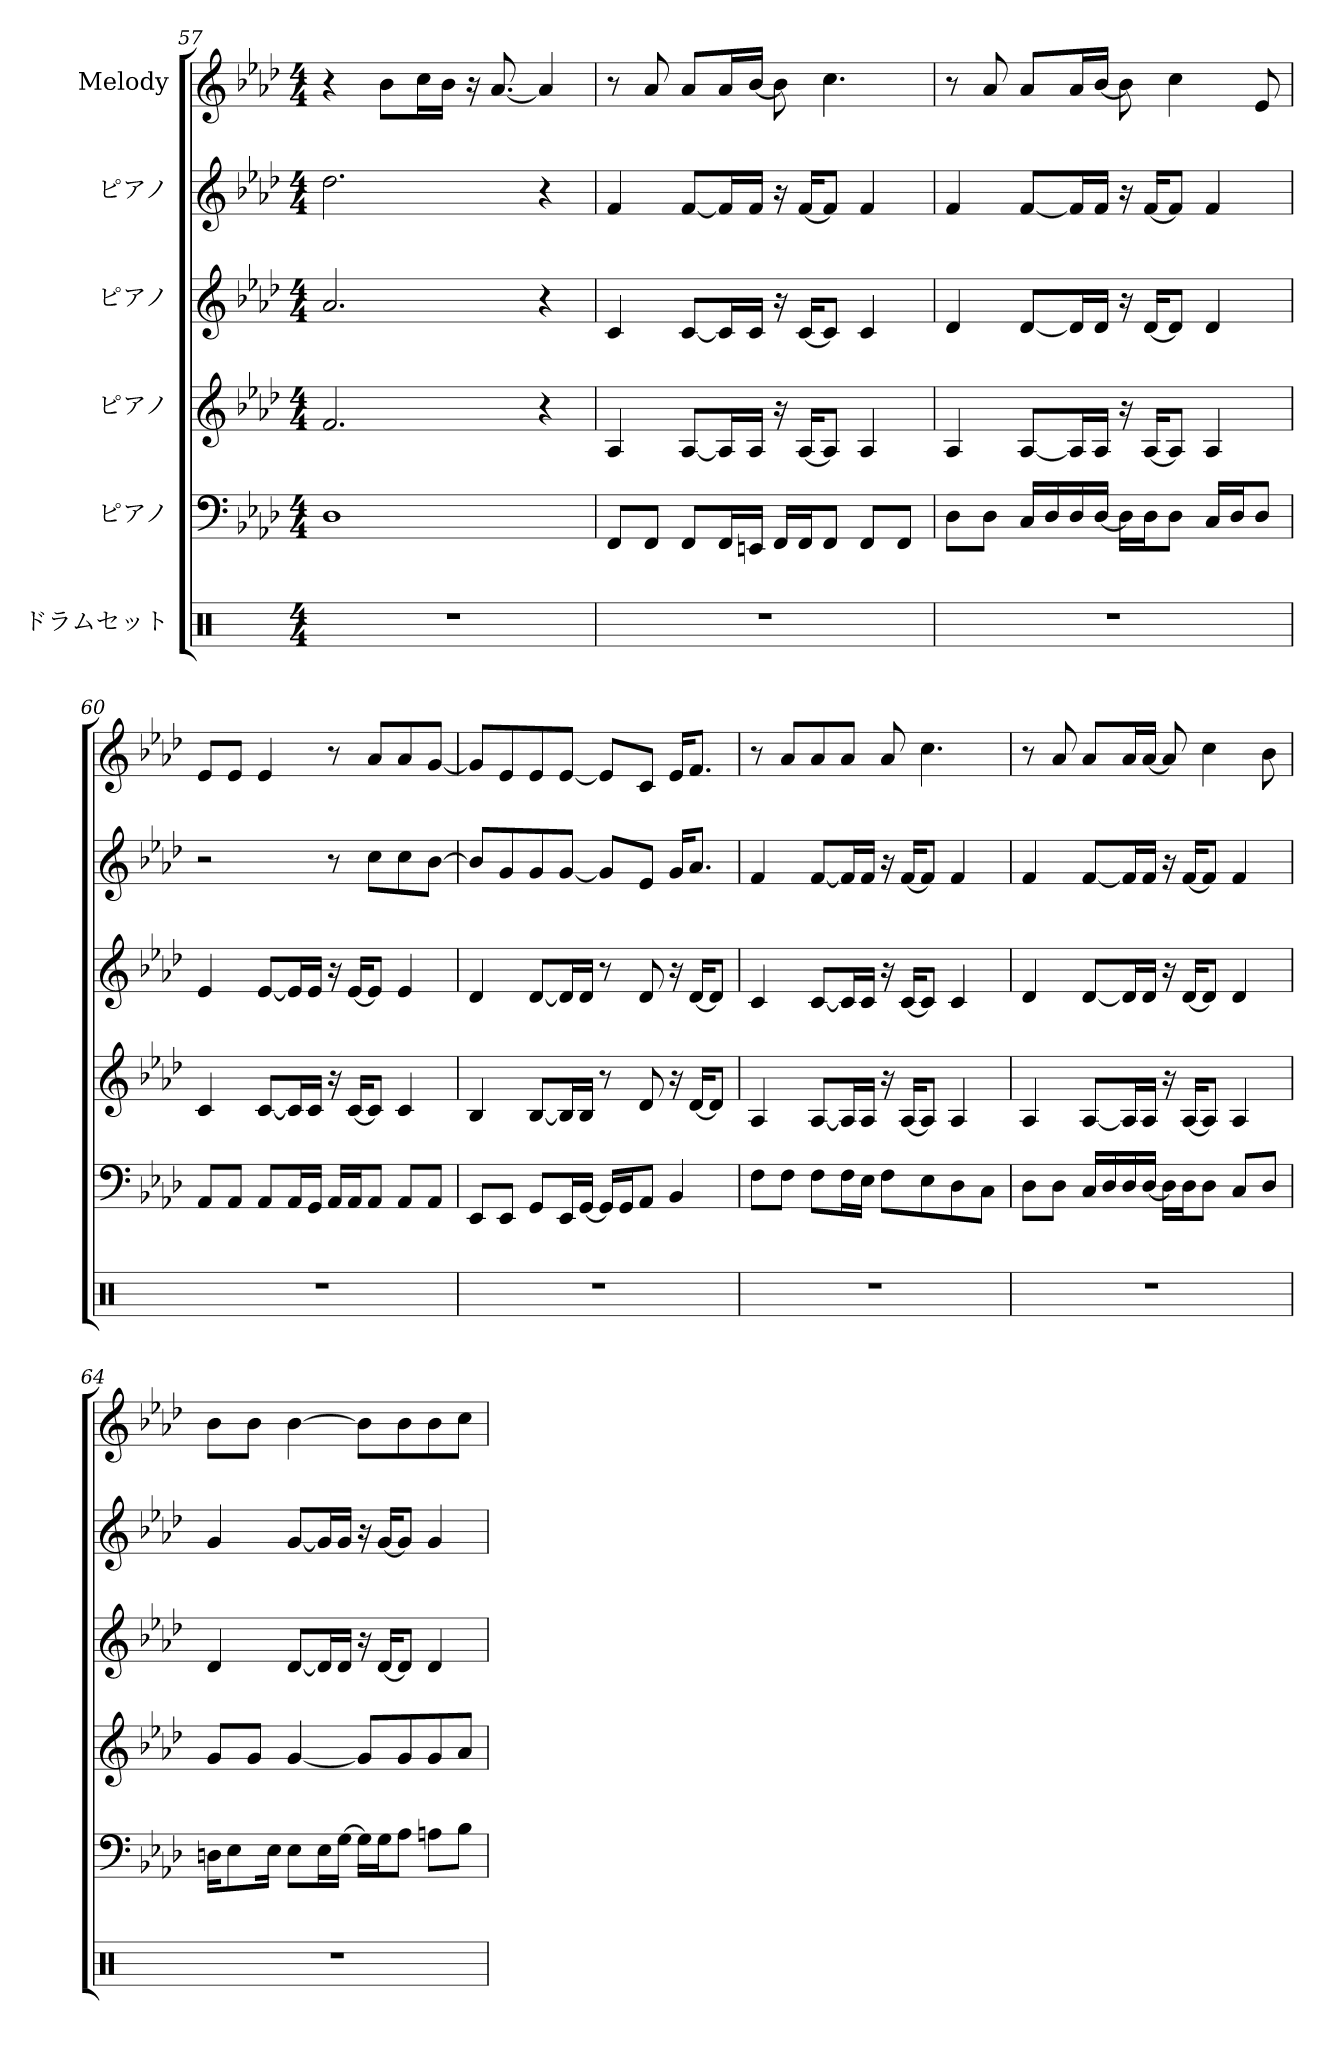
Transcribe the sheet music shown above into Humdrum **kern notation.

**kern	**kern	**kern	**kern	**kern	**kern
*part6	*part5	*part4	*part3	*part2	*part1
*staff6	*staff5	*staff4	*staff3	*staff2	*staff1
*I"ドラムセット	*I"ピアノ	*I"ピアノ	*I"ピアノ	*I"ピアノ	*I"Melody
*clefX	*clefF4	*clefG2	*clefG2	*clefG2	*clefG2
*k[]	*k[b-e-a-d-]	*k[b-e-a-d-]	*k[b-e-a-d-]	*k[b-e-a-d-]	*k[b-e-a-d-]
*M4/4	*M4/4	*M4/4	*M4/4	*M4/4	*M4/4
=57	=57	=57	=57	=57	=57
1r	1D-	2.f	2.a-	2.dd-	4r
.	.	.	.	.	8b-L
.	.	.	.	.	16ccL
.	.	.	.	.	16b-JJ
.	.	.	.	.	16r
.	.	.	.	.	[8.a-
.	.	4r	4r	4r	4a-]
=58	=58	=58	=58	=58	=58
1r	8FFL	4A-	4c	4f	8r
.	8FFJ	.	.	.	8a-
.	8FFL	[8A-L	[8cL	[8fL	8a-L
.	16FFL	16A-L]	16cL]	16fL]	16a-L
.	16EEnJJ	16A-JJ	16cJJ	16fJJ	[16b-JJ
.	16FFLL	16r	16r	16r	8b-]
.	16FFJ	[16A-KL	[16cKL	[16fKL	.
.	8FFJ	8A-J]	8cJ]	8fJ]	4.cc
.	8FFL	4A-	4c	4f	.
.	8FFJ	.	.	.	.
=59	=59	=59	=59	=59	=59
1r	8D-L	4A-	4d-	4f	8r
.	8D-J	.	.	.	8a-
.	16CLL	[8A-L	[8d-L	[8fL	8a-L
.	16D-	.	.	.	.
.	16D-	16A-L]	16d-L]	16fL]	16a-L
.	[16D-JJ	16A-JJ	16d-JJ	16fJJ	[16b-JJ
.	16D-LL]	16r	16r	16r	8b-]
.	16D-J	[16A-KL	[16d-KL	[16fKL	.
.	8D-J	8A-J]	8d-J]	8fJ]	4cc
.	16CLL	4A-	4d-	4f	.
.	16D-J	.	.	.	.
.	8D-J	.	.	.	8e-
=60	=60	=60	=60	=60	=60
1r	8AA-L	4c	4e-	2r	8e-L
.	8AA-J	.	.	.	8e-J
.	8AA-L	[8cL	[8e-L	.	4e-
.	16AA-L	16cL]	16e-L]	.	.
.	16GGJJ	16cJJ	16e-JJ	.	.
.	16AA-LL	16r	16r	8r	8r
.	16AA-J	[16cKL	[16e-KL	.	.
.	8AA-J	8cJ]	8e-J]	8ccL	8a-L
.	8AA-L	4c	4e-	8cc	8a-
.	8AA-J	.	.	[8b-J	[8gJ
=61	=61	=61	=61	=61	=61
1r	8EE-L	4B-	4d-	8b-L]	8gL]
.	8EE-J	.	.	8g	8e-
.	8GGL	[8B-L	[8d-L	8g	8e-
.	16EE-L	16B-L]	16d-L]	[8gJ	[8e-J
.	[16GGJJ	16B-JJ	16d-JJ	.	.
.	16GGLL]	8r	8r	8gL]	8e-L]
.	16GGJ	.	.	.	.
.	8AA-J	8d-	8d-	8e-J	8cJ
.	4BB-	16r	16r	16gKL	16e-KL
.	.	[16d-KL	[16d-KL	8.a-J	8.fJ
.	.	8d-J]	8d-J]	.	.
=62	=62	=62	=62	=62	=62
1r	8FL	4A-	4c	4f	8r
.	8FJ	.	.	.	8a-L
.	8FL	[8A-L	[8cL	[8fL	8a-
.	16FL	16A-L]	16cL]	16fL]	8a-J
.	16E-JJ	16A-JJ	16cJJ	16fJJ	.
.	8FL	16r	16r	16r	8a-
.	.	[16A-KL	[16cKL	[16fKL	.
.	8E-	8A-J]	8cJ]	8fJ]	4.cc
.	8D-	4A-	4c	4f	.
.	8CJ	.	.	.	.
=63	=63	=63	=63	=63	=63
1r	8D-L	4A-	4d-	4f	8r
.	8D-J	.	.	.	8a-
.	16CLL	[8A-L	[8d-L	[8fL	8a-L
.	16D-	.	.	.	.
.	16D-	16A-L]	16d-L]	16fL]	16a-L
.	[16D-JJ	16A-JJ	16d-JJ	16fJJ	[16a-JJ
.	16D-LL]	16r	16r	16r	8a-]
.	16D-J	[16A-KL	[16d-KL	[16fKL	.
.	8D-J	8A-J]	8d-J]	8fJ]	4cc
.	8CL	4A-	4d-	4f	.
.	8D-J	.	.	.	8b-
=64	=64	=64	=64	=64	=64
1r	16DnKL	8gL	4d-	4g	8b-L
.	8E-	.	.	.	.
.	.	8gJ	.	.	8b-J
.	16E-Jk	.	.	.	.
.	8E-L	[4g	[8d-L	[8gL	[4b-
.	16E-L	.	16d-L]	16gL]	.
.	[16GJJ	.	16d-JJ	16gJJ	.
.	16GLL]	8gL]	16r	16r	8b-L]
.	16GJ	.	[16d-KL	[16gKL	.
.	8A-J	8g	8d-J]	8gJ]	8b-
.	8AnL	8g	4d-	4g	8b-
.	8B-J	8a-J	.	.	8ccJ
=	=	=	=	=	=
*-	*-	*-	*-	*-	*-
